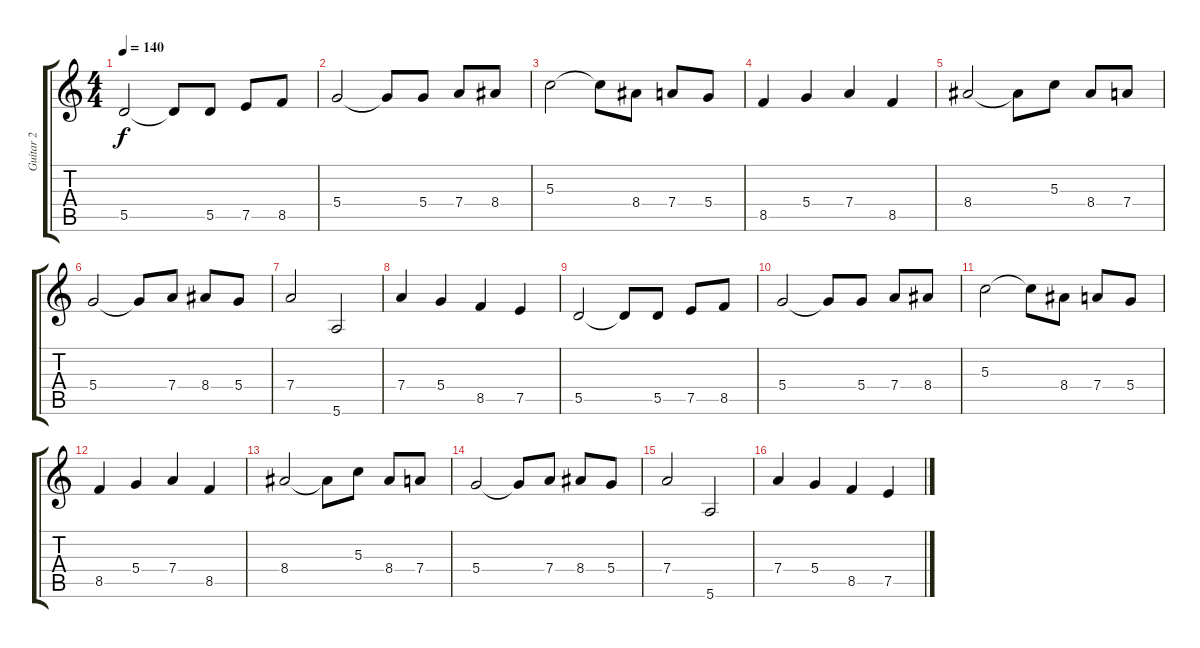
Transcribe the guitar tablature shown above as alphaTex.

\track ("Guitar 2" "Guitar 2") {instrument distortionguitar}
\staff {score tabs}
\tuning (E4 B3 G3 D3 A2 E2) {hide}
\ts (4 4)
\tempo 140
\clef g2
\ks c
5.5.2{dy f} 5.5{t}.8 5.5.8 7.5.8 8.5.8 |
5.4.2 5.4{t}.8 5.4.8 7.4.8 8.4.8 |
5.3.2 5.3{t}.8 8.4.8 7.4.8 5.4.8 |
8.5.4 5.4.4 7.4.4 8.5.4 |
8.4.2 8.4{t}.8 5.3.8 8.4.8 7.4.8 |
5.4.2 5.4{t}.8 7.4.8 8.4.8 5.4.8 |
7.4.2 5.6.2 |
7.4.4 5.4.4 8.5.4 7.5.4 |
5.5.2 5.5{t}.8 5.5.8 7.5.8 8.5.8 |
5.4.2 5.4{t}.8 5.4.8 7.4.8 8.4.8 |
5.3.2 5.3{t}.8 8.4.8 7.4.8 5.4.8 |
8.5.4 5.4.4 7.4.4 8.5.4 |
8.4.2 8.4{t}.8 5.3.8 8.4.8 7.4.8 |
5.4.2 5.4{t}.8 7.4.8 8.4.8 5.4.8 |
7.4.2 5.6.2 |
7.4.4 5.4.4 8.5.4 7.5.4
